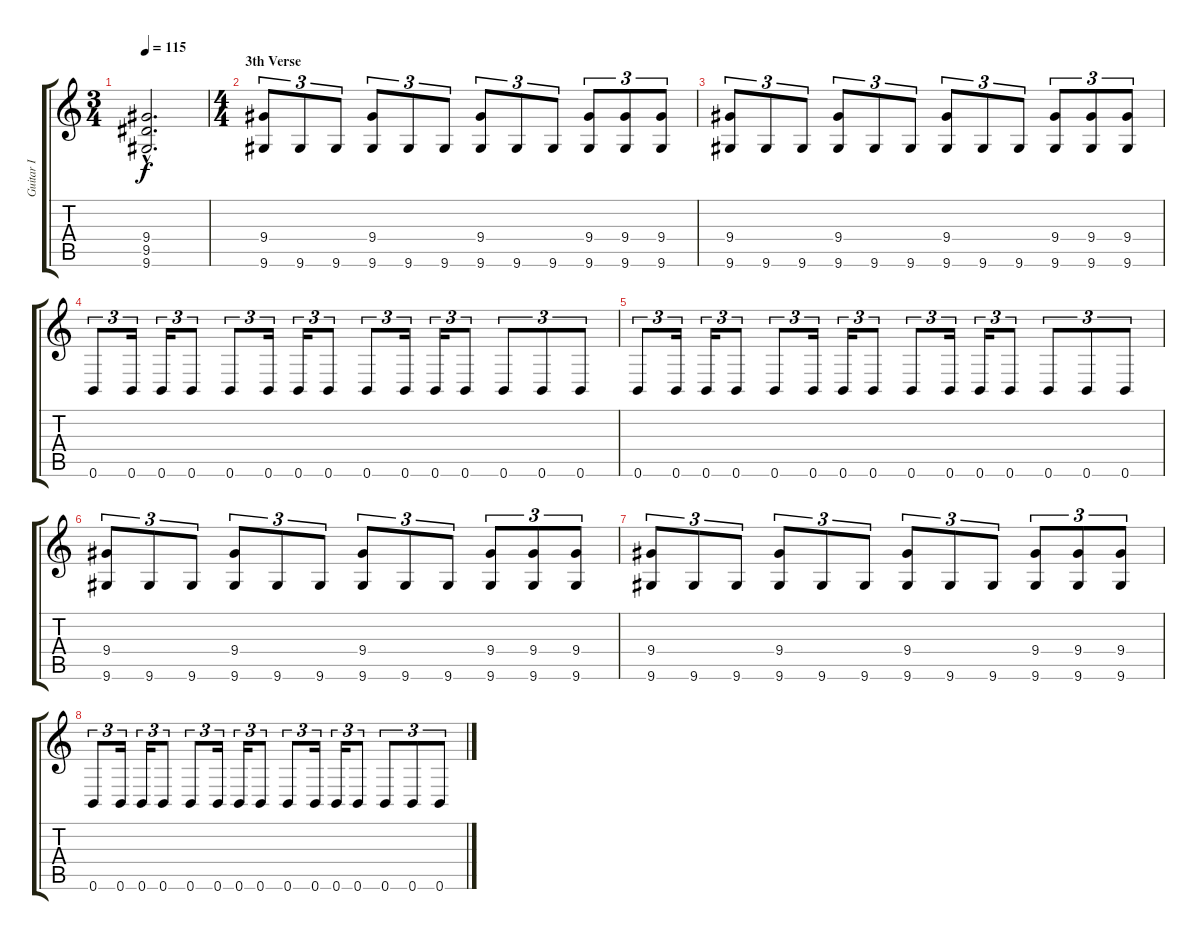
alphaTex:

\track ("Guitar I" "Guitar I") {instrument distortionguitar}
\staff {score tabs}
\tuning (Db4 Ab3 E3 B2 Gb2 B1) {hide}
\ts (3 4)
\tempo 115
\clef g2
\ks c
(9.4{hac} 9.5{hac} 9.6{hac}).2{d dy f volume 15} |
\ts (4 4)
\section ("" "3th Verse")
(9.4 9.6).8{tu (3 2)} 9.6.8{tu (3 2)} 9.6.8{tu (3 2)} (9.4 9.6).8{tu (3 2)} 9.6.8{tu (3 2)} 9.6.8{tu (3 2)} (9.4 9.6).8{tu (3 2)} 9.6.8{tu (3 2)} 9.6.8{tu (3 2)} (9.4 9.6).8{tu (3 2)} (9.4 9.6).8{tu (3 2)} (9.4 9.6).8{tu (3 2)} |
(9.4 9.6).8{tu (3 2)} 9.6.8{tu (3 2)} 9.6.8{tu (3 2)} (9.4 9.6).8{tu (3 2)} 9.6.8{tu (3 2)} 9.6.8{tu (3 2)} (9.4 9.6).8{tu (3 2)} 9.6.8{tu (3 2)} 9.6.8{tu (3 2)} (9.4 9.6).8{tu (3 2)} (9.4 9.6).8{tu (3 2)} (9.4 9.6).8{tu (3 2)} |
0.6.8{tu (3 2)} 0.6.16{tu (3 2)} 0.6.16{tu (3 2)} 0.6.8{tu (3 2)} 0.6.8{tu (3 2)} 0.6.16{tu (3 2)} 0.6.16{tu (3 2)} 0.6.8{tu (3 2)} 0.6.8{tu (3 2)} 0.6.16{tu (3 2)} 0.6.16{tu (3 2)} 0.6.8{tu (3 2)} 0.6.8{tu (3 2)} 0.6.8{tu (3 2)} 0.6.8{tu (3 2)} |
0.6.8{tu (3 2)} 0.6.16{tu (3 2)} 0.6.16{tu (3 2)} 0.6.8{tu (3 2)} 0.6.8{tu (3 2)} 0.6.16{tu (3 2)} 0.6.16{tu (3 2)} 0.6.8{tu (3 2)} 0.6.8{tu (3 2)} 0.6.16{tu (3 2)} 0.6.16{tu (3 2)} 0.6.8{tu (3 2)} 0.6.8{tu (3 2)} 0.6.8{tu (3 2)} 0.6.8{tu (3 2)} |
(9.4 9.6).8{tu (3 2)} 9.6.8{tu (3 2)} 9.6.8{tu (3 2)} (9.4 9.6).8{tu (3 2)} 9.6.8{tu (3 2)} 9.6.8{tu (3 2)} (9.4 9.6).8{tu (3 2)} 9.6.8{tu (3 2)} 9.6.8{tu (3 2)} (9.4 9.6).8{tu (3 2)} (9.4 9.6).8{tu (3 2)} (9.4 9.6).8{tu (3 2)} |
(9.4 9.6).8{tu (3 2)} 9.6.8{tu (3 2)} 9.6.8{tu (3 2)} (9.4 9.6).8{tu (3 2)} 9.6.8{tu (3 2)} 9.6.8{tu (3 2)} (9.4 9.6).8{tu (3 2)} 9.6.8{tu (3 2)} 9.6.8{tu (3 2)} (9.4 9.6).8{tu (3 2)} (9.4 9.6).8{tu (3 2)} (9.4 9.6).8{tu (3 2)} |
0.6.8{tu (3 2)} 0.6.16{tu (3 2)} 0.6.16{tu (3 2)} 0.6.8{tu (3 2)} 0.6.8{tu (3 2)} 0.6.16{tu (3 2)} 0.6.16{tu (3 2)} 0.6.8{tu (3 2)} 0.6.8{tu (3 2)} 0.6.16{tu (3 2)} 0.6.16{tu (3 2)} 0.6.8{tu (3 2)} 0.6.8{tu (3 2)} 0.6.8{tu (3 2)} 0.6.8{tu (3 2)}
